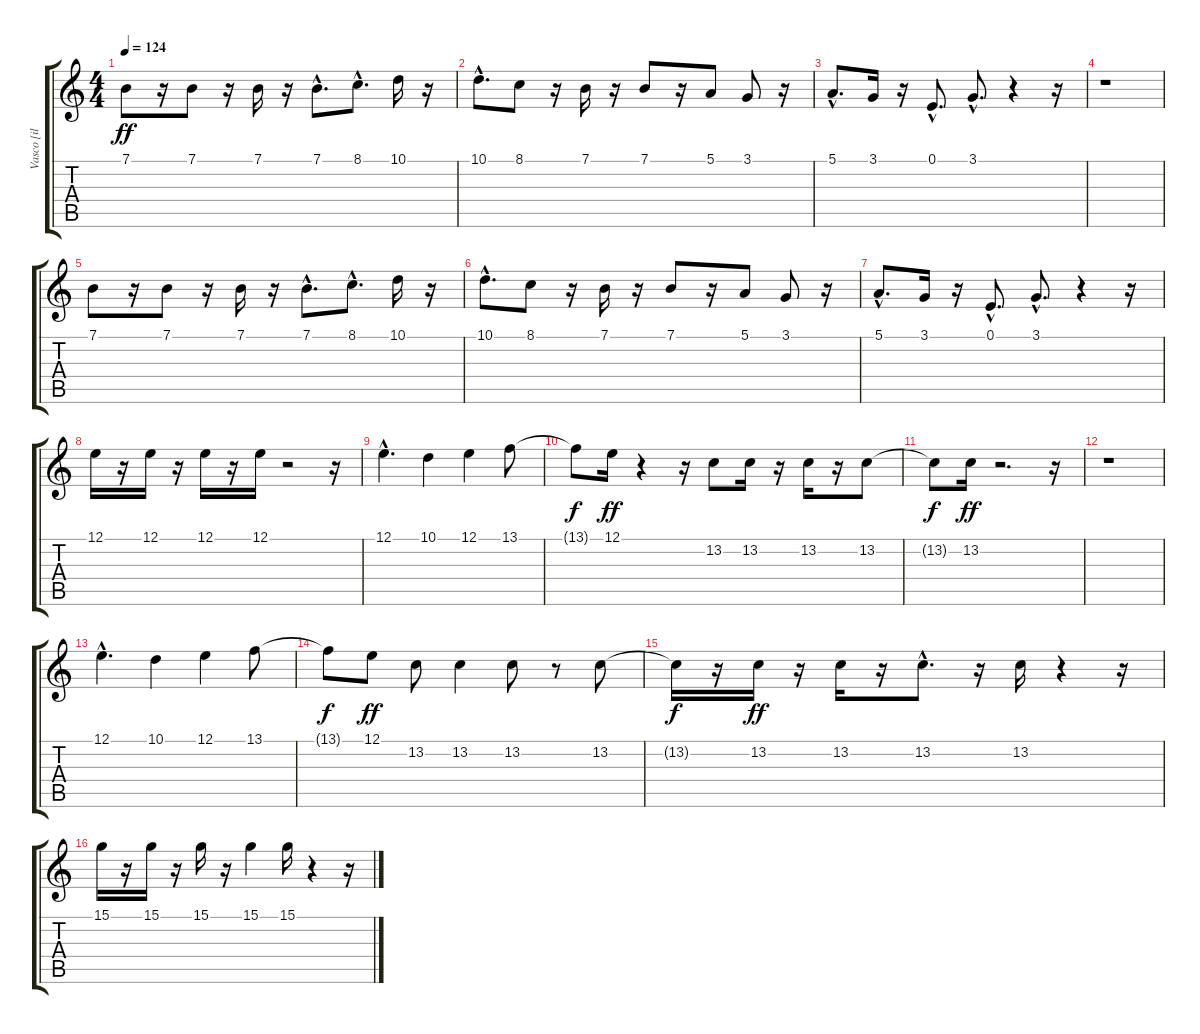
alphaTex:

\track ("Vasco [il grande]" "Vasco [il ") {instrument flute}
\staff {score tabs}
\tuning (E4 B3 G3 D3 A2 E2) {hide}
\ts (4 4)
\tempo 124
\clef g2
\ks c
7.1.8{dy ff} r.16 7.1.8 r.16 7.1.16 r.16 7.1{hac}.8{d} 8.1{hac}.8{d} 10.1.16 r.16 |
10.1{hac}.8{d} 8.1.8 r.16 7.1.16 r.16 7.1.8 r.16 5.1.8 3.1.8 r.16 |
5.1{hac}.8{d} 3.1.16 r.16 0.1{hac}.8{d} 3.1{hac}.8{d} r.4 r.16 |
r.1 |
7.1.8 r.16 7.1.8 r.16 7.1.16 r.16 7.1{hac}.8{d} 8.1{hac}.8{d} 10.1.16 r.16 |
10.1{hac}.8{d} 8.1.8 r.16 7.1.16 r.16 7.1.8 r.16 5.1.8 3.1.8 r.16 |
5.1{hac}.8{d} 3.1.16 r.16 0.1{hac}.8{d} 3.1{hac}.8{d} r.4 r.16 |
12.1.16 r.16 12.1.16 r.16 12.1.16 r.16 12.1.16 r.2 r.16 |
12.1{hac}.4{d} 10.1.4 12.1.4 13.1.8 |
13.1{t}.8{dy f} 12.1.16{dy ff} r.4 r.16 13.2.8 13.2.16 r.16 13.2.16 r.16 13.2.8 |
13.2{t}.8{dy f} 13.2.16{dy ff} r.2{d} r.16 |
r.1 |
12.1{hac}.4{d} 10.1.4 12.1.4 13.1.8 |
13.1{t}.8{dy f} 12.1.8{dy ff} 13.2.8 13.2.4 13.2.8 r.8 13.2.8 |
13.2{t}.16{dy f} r.16 13.2.16{dy ff} r.16 13.2.16 r.16 13.2{hac}.8{d} r.16 13.2.16 r.4 r.16 |
15.1.16 r.16 15.1.16 r.16 15.1.16 r.16 15.1.4 15.1.16 r.4 r.16
